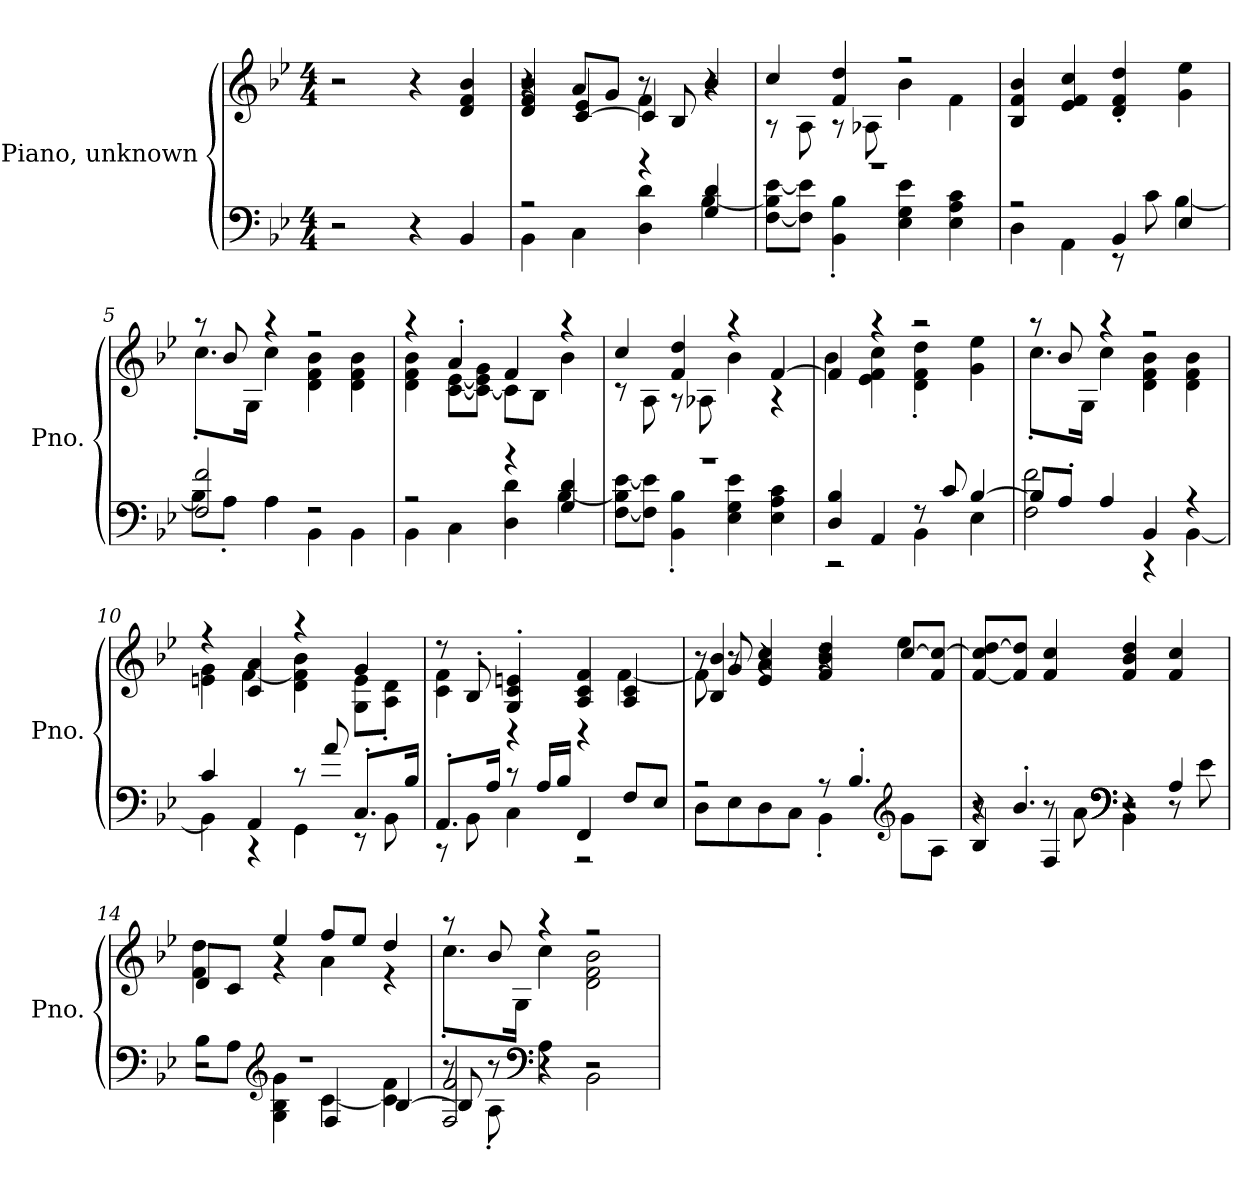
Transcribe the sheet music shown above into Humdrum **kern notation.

**kern	**kern
*part1	*part1
*staff2	*staff1
*I"Piano, unknown	*
*I'Pno.	*
*clefF4	*clefG2
*k[b-e-]	*k[b-e-]
*M4/4	*M4/4
*MM120	*MM120
=1	=1
2r	2r
4r	4r
4BB-/	4d/ 4f/ 4b-/
=2	=2
*^	*^
*	*	*	*^
2r	4BB-\	4d/ 4f/ 4b-/	2r	4r
.	4C\	8a/L	.	[4c/ 4e-/
.	.	8g/J	.	.
4r	4D\ 4d\	8r	4f\	4c/]
.	.	8B-/	.	.
4G/ 4d/	[4B-\	4b-/	4r	4r
*	*	*	*v	*v
=3	=3	=3	=3
1r	[8F\ 8B-\] [8e-\L	4cc/	8r
.	8F\] 8e-\]J	.	8A\
.	4BB-\' 4B-\'	4f/ 4dd/	8r
.	.	.	8A-X\
.	4E-\ 4G\ 4e-\	2r	4b-\
.	4E-\ 4A\ 4c\	.	4f\
*	*	*v	*v
=4	=4	=4
2r	4D\	4B-/ 4f/ 4b-/
.	4AA\	4e-/ 4f/ 4cc/
4BB-/	8r	4d/' 4f/' 4dd/'
.	8c\	.
4E-/	[4B-\	4g\ 4ee-\
=5	=5	=5
*	*	*^
2F/ 2f/	8B-\L]	8r	8.cc'\L
.	8A'\J	8b-/	.
.	.	.	16G\Jk
.	4A\	4r	4cc\
2r	4BB-\	2r	4d\ 4f\ 4b-\
.	4BB-\	.	4d\ 4f\ 4b-\
!!LO:LB:g=z	!!
=6	=6	=6	=6
2r	4BB-\	4r	4d\ 4f\ 4b-\
.	4C\	4a'/	[8c\ [8e-\L
.	.	.	8c\_ 8e-\] 8g\J
4r	4D\ 4d\	4f/	8c\L]
.	.	.	8B-\J
4G/ 4d/	[4B-\	4r	4b-\
=7	=7	=7	=7
1r	[8F\ 8B-\] [8e-\L	4cc/	8r
.	8F\] 8e-\]J	.	8A\
.	4BB-\' 4B-\'	4f/ 4dd/	8r
.	.	.	8A-X\
.	4E-\ 4G\ 4e-\	4r	4b-\
.	4E-\ 4A\ 4c\	[4f/	4r
=8	=8	=8	=8
4D/ 4B-/	2r	4f/]	4b-\
4AA/	.	4r	4e-\ 4f\ 4cc\
8r	4BB-\	2r	4d\' 4f\' 4dd\'
8c/	.	.	.
[4B-/	4E-\	.	4g\ 4ee-\
=9	=9	=9	=9
8B-/L]	2F\ 2f\	8r	8.cc'\L
8A'/J	.	8b-/	.
.	.	.	16G\Jk
4A/	.	4r	4cc\
4BB-/	4r	2r	4d\ 4f\ 4b-\
4r	[4BB-\	.	4d\ 4f\ 4b-\
=10	=10	=10	=10
4c/	4BB-\]	4r	4en\ 4g\
4AA/	4r	4c/ 4a/	[4f\
8r	4GG\	4r	4d\ 4f\] 4b-\
8a/	.	.	.
8.C'/L	8r	4g/	8G\ 8e\L
.	8BB-\	.	8A\' 8d\'J
16B-/Jk	.	.	.
!!LO:LB:g=z	!!
=11	=11	=11	=11
8.AA'/L	8r	8r	4c\ 4f\
.	8BB-\	8B-'/	.
16A/Jk	.	.	.
8r	4C\	4G/' 4c/' 4en/'	4r
16A/LL	.	.	.
16B-/JJ	.	.	.
4FF/	2r	4A/ 4c/ 4f/	4r
8F/L	.	4A/ 4c/	[4f\
8E-/J	.	.	.
=12	=12	=12	=12
*	*	*	*^
2r	8D\L	8r	8f\]	4B-/ 4b-/
.	8E-\	8g/	8r	.
.	8D\	4e-/ 4a/ 4cc/	4r	4r
.	8C\J	.	.	.
8r	4BB-'\	4f/ 4b-/ 4dd/	4r	2r
4.B-'/	.	.	.	.
*clefG2	*	*	*	*
.	8g\L	[8cc/L	4ee-\	.
.	8A\J	8f/ 8cc/_J	.	.
*	*	*v	*v	*v
=13	=13	=13
*	*^	*
8r	4r	4B-/	[8f/ 8cc/] [8dd/L
4.b-'/	.	.	8f/] 8dd/]J
.	8r	4F/	4f/ 4cc/
.	8a\	.	.
*clefF4	*	*	*
2r	4BB-\	4r	4f/ 4b-/ 4dd/
.	8r	4A/	4f/ 4cc/
.	8e-\	.	.
=14	=14	=14	=14
*	*	*	*^
1r	8B-\L	2r	8d/L	4f\ 4dd\
.	8A\J	.	8c/J	.
*clefG2	*	*	*	*
.	4G\ 4B-\ 4g\	.	4ee-/	4r
.	[4c\	4F/	8ff/L	4a\
.	.	.	8ee-/J	.
.	4c\] 4f\	[4B-/	4dd/	4r
!!LO:LB:g=z	!!
=15	=15	=15	=15	=15
2F/ 2f/	8r	8B-/]	8r	8.cc'\L
.	8A'\	8r	8b-/	.
.	.	.	.	16G\Jk
*clefF4	*	*	*	*
.	4A\	4r	4r	4cc\
2r	2BB-\	2r	2r	2d\ 2f\ 2b-\
*v	*v	*v	*	*
*	*v	*v
=	=
*-	*-
